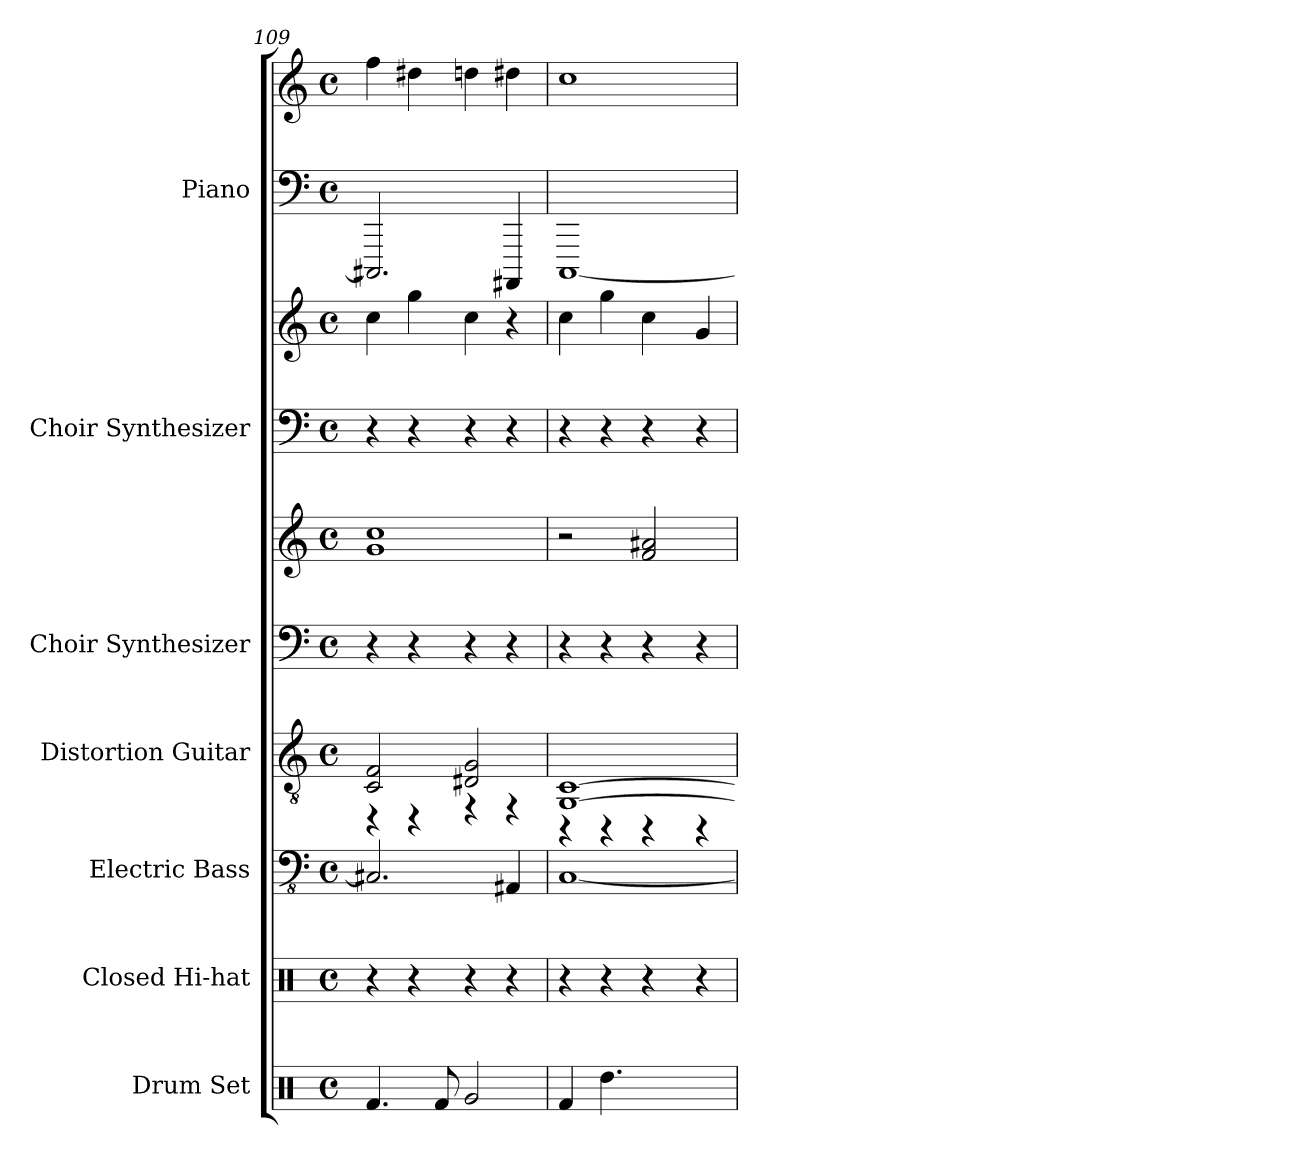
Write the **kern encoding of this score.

**kern	**kern	**kern	**kern	**kern	**kern	**kern	**kern	**kern	**kern
*part7	*part6	*part5	*part4	*part3	*part3	*part2	*part2	*part1	*part1
*staff10	*staff9	*staff8	*staff7	*staff6	*staff5	*staff4	*staff3	*staff2	*staff1
*I"Drum Set	*I"Closed Hi-hat	*I"Electric Bass	*I"Distortion Guitar	*I"Choir Synthesizer	*	*I"Choir Synthesizer	*	*I"Piano	*
*I'Drums	*I'Cl HH	*I'El. B.	*I'Dist. Guit.	*I'Synth.	*	*I'Synth.	*	*I'Pno.	*
*clefX	*clefX	*clefFv4	*clefGv2	*clefF4	*clefG2	*clefF4	*clefG2	*clefF4	*clefG2
*k[]	*k[]	*k[]	*k[]	*k[]	*k[]	*k[]	*k[]	*k[]	*k[]
*M4/4	*M4/4	*M4/4	*M4/4	*M4/4	*M4/4	*M4/4	*M4/4	*M4/4	*M4/4
*met(c)	*met(c)	*met(c)	*met(c)	*met(c)	*met(c)	*met(c)	*met(c)	*met(c)	*met(c)
=109	=109	=109	=109	=109	=109	=109	=109	=109	=109
*	*	*	*^	*	*	*	*	*	*
4.Rf	4r	2.CC#X]	2C 2F	4r	4r	1g 1cc	4r	4cc	2.CCC#X]	4ff
.	4r	.	.	4r	4r	.	4r	4gg	.	4dd#X
8Rf	.	.	.	.	.	.	.	.	.	.
2Rg	4r	.	2G 2D#X	4r	4r	.	4r	4cc	.	4ddn
.	4r	4AAA#X	.	4r	4r	.	4r	4r	4AAAA#X	4dd#X
=110	=110	=110	=110	=110	=110	=110	=110	=110	=110	=110
4Rf	4r	[1CC	[1GG [1C	4r	4r	2r	4r	4cc	[1CCC	1cc
4.Rdd	4r	.	.	4r	4r	.	4r	4gg	.	.
.	4r	.	.	4r	4r	2a#X 2f	4r	4cc	.	.
4.R	.	.	.	.	.	.	.	.	.	.
.	4r	.	.	4r	4r	.	4r	4g	.	.
*	*	*	*v	*v	*	*	*	*	*	*
=	=	=	=	=	=	=	=	=	=
*-	*-	*-	*-	*-	*-	*-	*-	*-	*-
